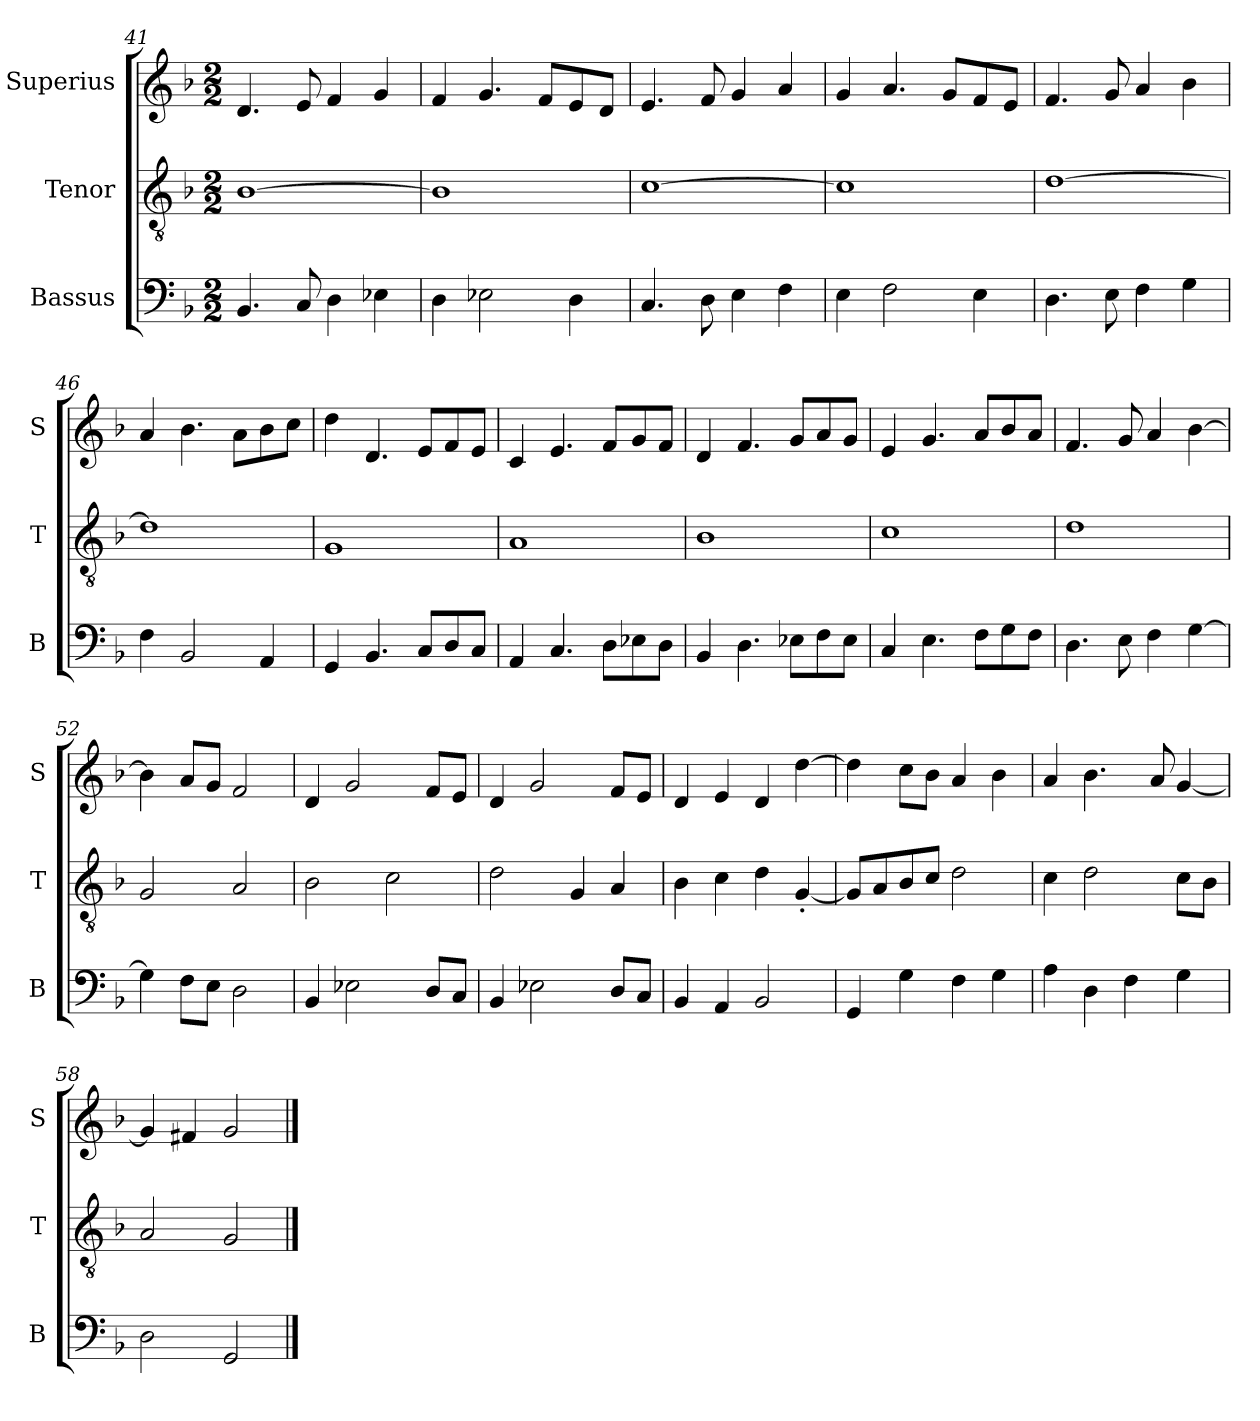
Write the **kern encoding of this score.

**kern	**kern	**kern
*part3	*part2	*part1
*staff3	*staff2	*staff1
*I"Bassus	*I"Tenor	*I"Superius
*I'B	*I'T	*I'S
*clefF4	*clefGv2	*clefG2
*k[b-]	*k[b-]	*k[b-]
*d:	*d:	*d:
*M2/2	*M2/2	*M2/2
=41	=41	=41
4.BB-	[1B-	4.d
8C	.	8e
4D	.	4f
4E-X	.	4g
=42	=42	=42
4D	1B-]	4f
2E-X	.	4.g
.	.	8fL
4D	.	8e
.	.	8dJ
=43	=43	=43
4.C	[1c	4.e
8D	.	8f
4E	.	4g
4F	.	4a
=44	=44	=44
4E	1c]	4g
2F	.	4.a
.	.	8gL
4E	.	8f
.	.	8eJ
=45	=45	=45
4.D	[1d	4.f
8E	.	8g
4F	.	4a
4G	.	4b-
=46	=46	=46
4F	1d]	4a
2BB-	.	4.b-
.	.	8aL
4AA	.	8b-
.	.	8ccJ
=47	=47	=47
4GG	1G	4dd
4.BB-	.	4.d
8CL	.	8eL
8D	.	8f
8CJ	.	8eJ
=48	=48	=48
4AA	1A	4c
4.C	.	4.e
8DL	.	8fL
8E-X	.	8g
8DJ	.	8fJ
=49	=49	=49
4BB-	1B-	4d
4.D	.	4.f
8E-iL	.	8gL
8F	.	8a
8E-iJ	.	8gJ
=50	=50	=50
4C	1c	4e
4.E	.	4.g
8FL	.	8aL
8G	.	8b-
8FJ	.	8aJ
=51	=51	=51
4.D	1d	4.f
8E	.	8g
4F	.	4a
[4G	.	[4b-
=52	=52	=52
4G]	2G	4b-]
8FL	.	8aL
8EJ	.	8gJ
2D	2A	2f
=53	=53	=53
4BB-	2B-	4d
2E-X	.	2g
.	2c	.
8DL	.	8fL
8CJ	.	8eJ
=54	=54	=54
4BB-	2d	4d
2E-X	.	2g
.	4G	.
8DL	4A	8fL
8CJ	.	8eJ
=55	=55	=55
4BB-	4B-	4d
4AA	4c	4e
2BB-	4d	4d
.	[4G'	[4dd
=56	=56	=56
4GG	8GL]	4dd]
.	8A	.
4G	8B-	8ccL
.	8cJ	8b-J
4F	2d	4a
4G	.	4b-
=57	=57	=57
4A	4c	4a
4D	2d	4.b-
4F	.	.
.	.	8a
4G	8cL	[4g
.	8B-J	.
=58	=58	=58
2D	2A	4g]
.	.	4f#X
2GG	2G	2g
==	==	==
*-	*-	*-
